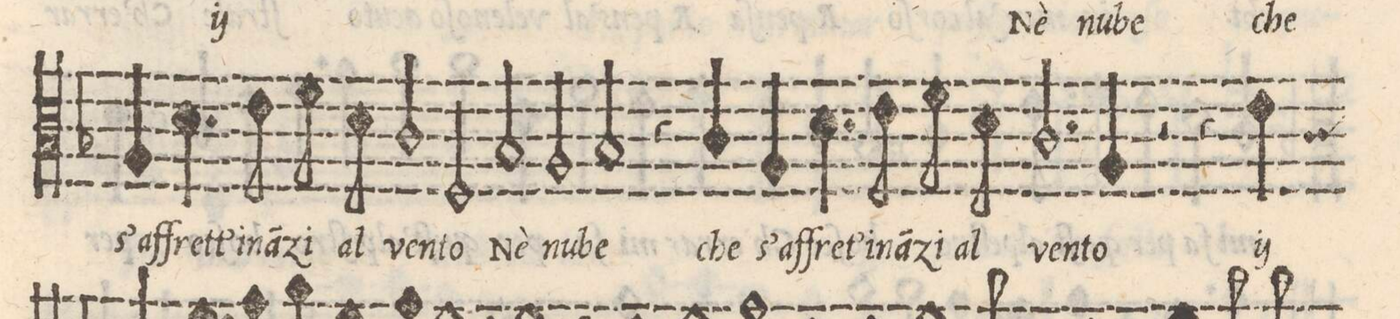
**kern	**text
*I"QVINTO	*
*clefC3	*
*k[b-]	*
*met(C)	*
*M2/1	*
4A/	s'af-
4.d\	-fret-
8e\	-t'_in-
8f\	-a(n)-
8d\	-zi_al
2c/	ven-
2F/	-to
=16-	=16-
2B-/	Nè
2A/	nu-
2B-/	-be
4r	.
4c/	che
=17-	=17-
4A/	s'af-
4.d\	-fret'
8e\	i-
8f\	-a(n)-
8d\	-zi_al
2.c/	ven-
4A/	-to
=18-	=18-
2r	.
4r	.
*	*ij
4e\	che
*-	*-
